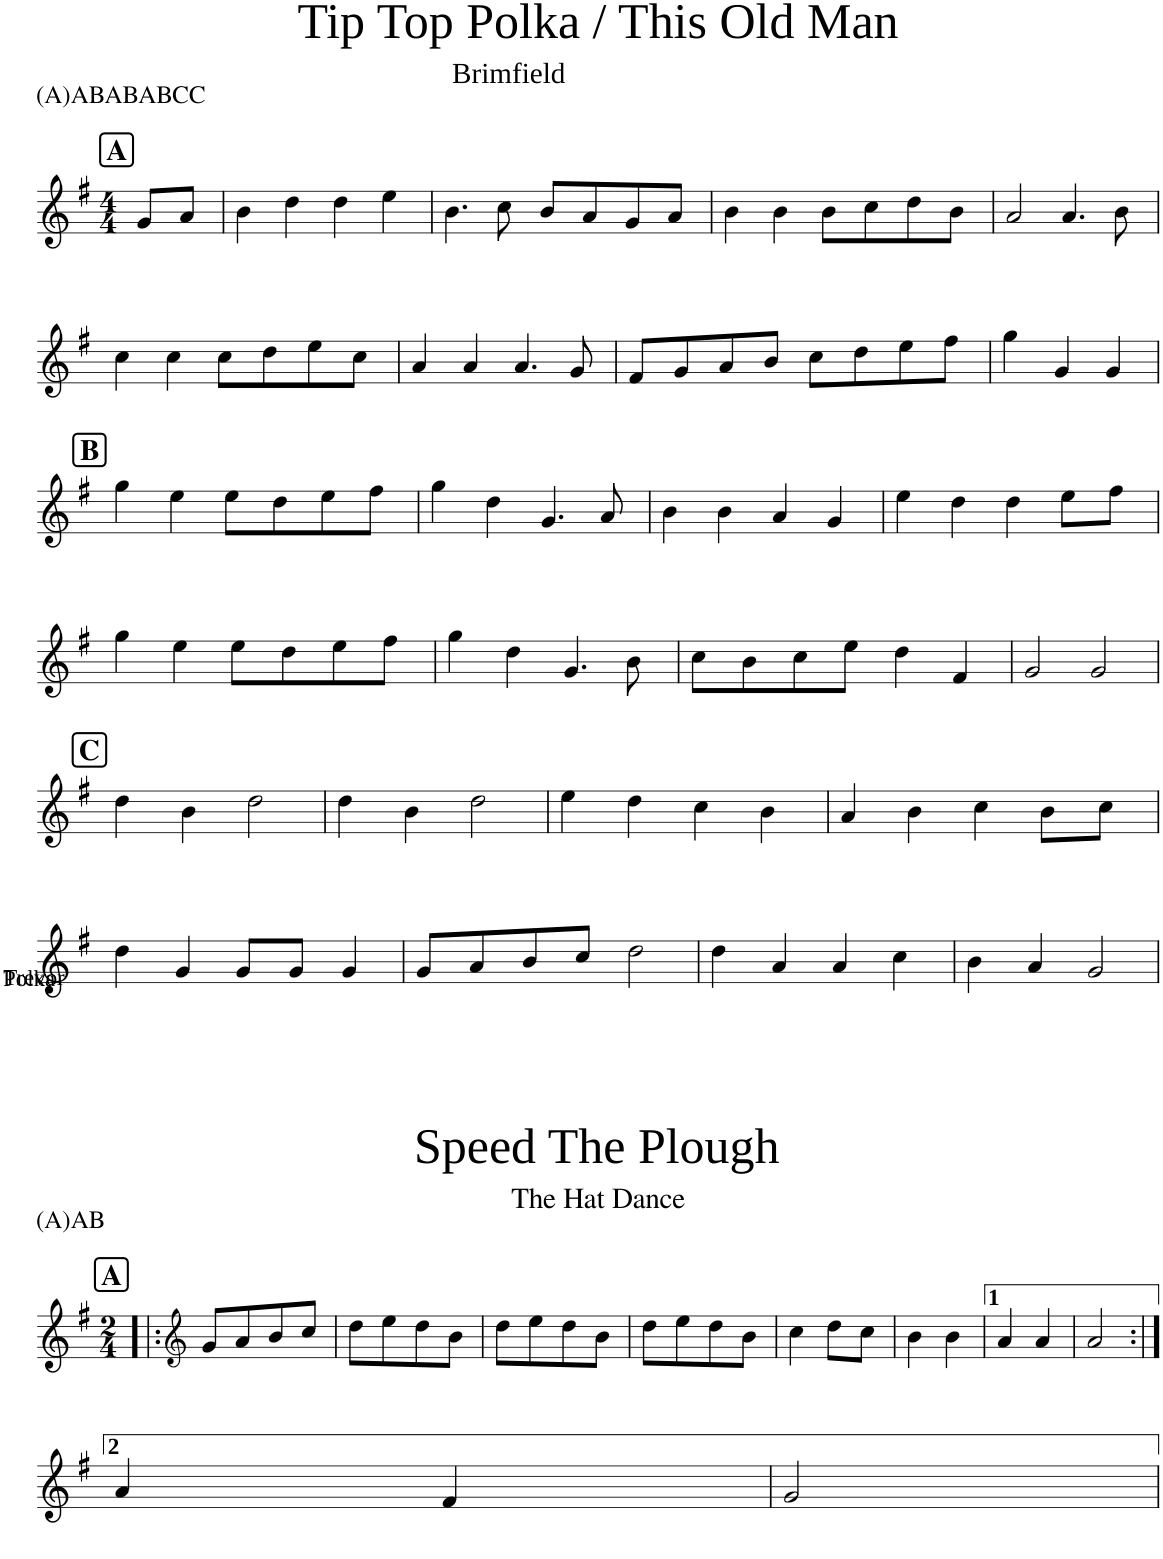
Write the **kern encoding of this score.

**kern
*part1
*staff1
*I"1
*clefG2
*k[f#]
*M4/4
!!LO:REH:place=s1:a:B:cj:fs=14:t=A
=1
8g/L
8a/J
=2
4b\
4dd\
4dd\
4ee\
=3
4.b\
8cc\
8b/L
8a/
8g/
8a/J
=4
4b\
4b\
8b\L
8cc\
8dd\
8b\J
=5
2a/
4.a/
8b\
!!LO:LB:g=z
=6
4cc\
4cc\
8cc\L
8dd\
8ee\
8cc\J
=7
4a/
4a/
4.a/
8g/
=8
8f#/L
8g/
8a/
8b/J
8cc\L
8dd\
8ee\
8ff#\J
=9
4gg\
4g/
4g/
!!LO:LB:g=z
!!LO:REH:place=s1:a:B:cj:fs=14:t=B
=10
4gg\
4ee\
8ee\L
8dd\
8ee\
8ff#\J
=11
4gg\
4dd\
4.g/
8a/
=12
4b\
4b\
4a/
4g/
=13
4ee\
4dd\
4dd\
8ee\L
8ff#\J
!!LO:LB:g=z
=14
4gg\
4ee\
8ee\L
8dd\
8ee\
8ff#\J
=15
4gg\
4dd\
4.g/
8b\
=16
8cc\L
8b\
8cc\
8ee\J
4dd\
4f#/
=17
2g/
2g/
!!LO:LB:g=z
!!LO:REH:place=s1:a:B:cj:fs=14:t=C
=18
4dd\
4b\
2dd\
=19
4dd\
4b\
2dd\
=20
4ee\
4dd\
4cc\
4b\
=21
4a/
4b\
4cc\
8b\L
8cc\J
!!LO:LB:g=z
=22
4dd\
4g/
8g/L
8g/J
4g/
=23
8g/L
8a/
8b/
8cc/J
2dd\
=24
4dd\
4a/
4a/
4cc\
=25
4b\
4a/
2g/
!!LO:LB:g=z
!!LO:REH:place=s1:a:B:cj:fs=14:t=A
=1!|:
*clefG2
*k[f#]
*M2/4
8g/L
8a/
8b/
8cc/J
=2
8dd\L
8ee\
8dd\
8b\J
=3
8dd\L
8ee\
8dd\
8b\J
=4
8dd\L
8ee\
8dd\
8b\J
=5
4cc\
8dd\L
8cc\J
=6
4b\
4b\
=7
4a/
4a/
=8
2a/
!!LO:LB:g=z
=9:|!
4a/
4f#/
=10
2g/
=
*-
